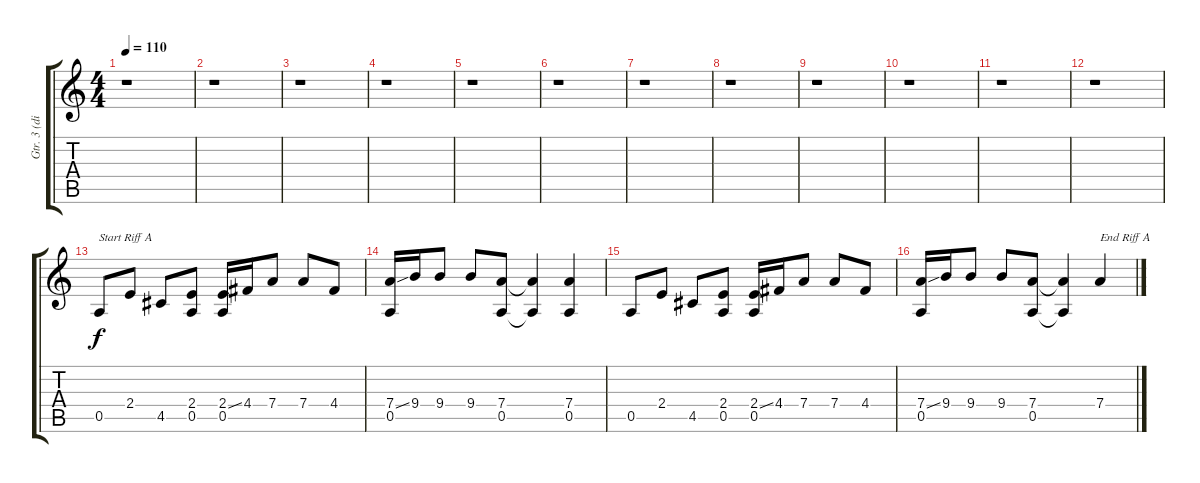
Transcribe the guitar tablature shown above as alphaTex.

\track ("Gtr. 3 (dist.)" "Gtr. 3 (di") {instrument distortionguitar}
\staff {score tabs}
\tuning (E4 B3 G3 D3 A2 E2) {hide}
\ts (4 4)
\tempo 110
\clef g2
\ks c
r.1{dy f} |
r.1 |
r.1 |
r.1 |
r.1 |
r.1 |
r.1 |
r.1 |
r.1 |
r.1 |
r.1 |
r.1 |
0.5.8{txt "Start Riff A"} 2.4.8 4.5.8 (2.4 0.5).8 (2.4{ss} 0.5).16 4.4.16 7.4.8 7.4.8 4.4.8 |
(7.4{ss} 0.5).16 9.4.16 9.4.8 9.4.8 (7.4 0.5).8 (7.4{t} 0.5{t}).4 (7.4 0.5).4 |
0.5.8 2.4.8 4.5.8 (2.4 0.5).8 (2.4{ss} 0.5).16 4.4.16 7.4.8 7.4.8 4.4.8 |
(7.4{ss} 0.5).16 9.4.16 9.4.8 9.4.8 (7.4 0.5).8 (7.4{t} 0.5{t}).4 7.4.4{txt "End Riff A"}
